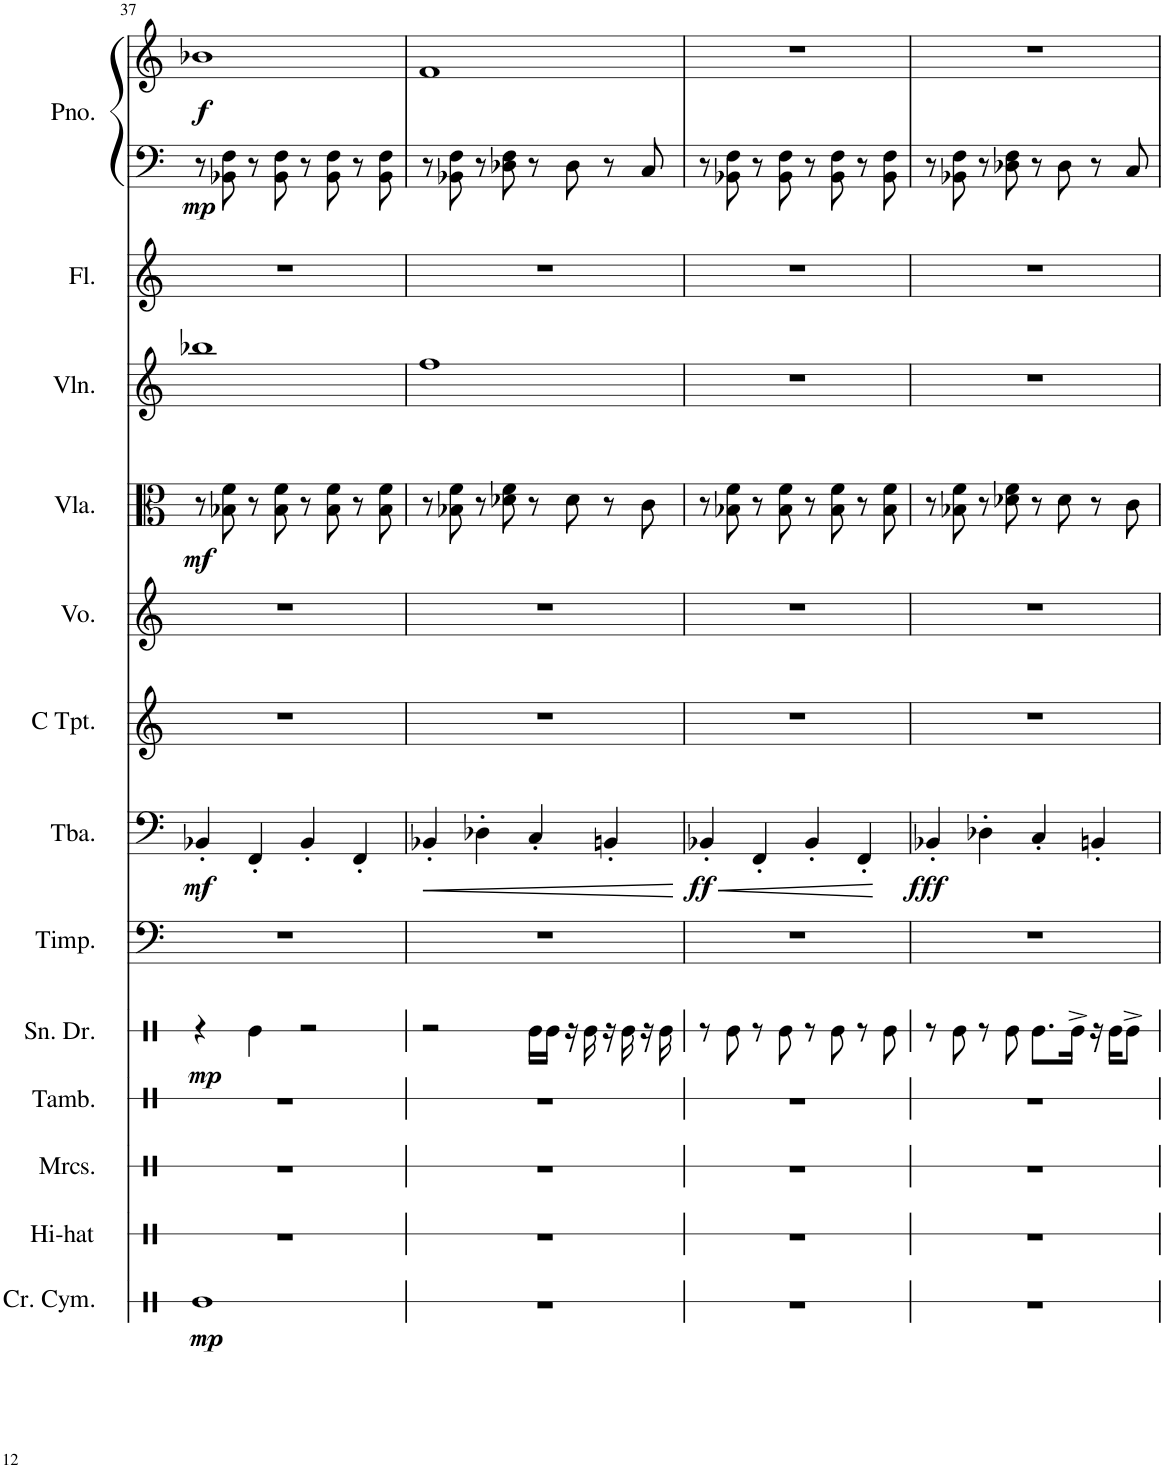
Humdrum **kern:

**kern	**dynam	**kern	**kern	**kern	**kern	**dynam	**kern	**kern	**dynam	**kern	**kern	**kern	**dynam	**kern	**kern	**kern	**kern	**dynam
*part13	*part13	*part12	*part11	*part10	*part9	*part9	*part8	*part7	*part7	*part6	*part5	*part4	*part4	*part3	*part2	*part1	*part1	*part1
*staff14	*staff14	*staff13	*staff12	*staff11	*staff10	*staff10	*staff9	*staff8	*staff8	*staff7	*staff6	*staff5	*staff5	*staff4	*staff3	*staff2	*staff1	*staff1/2
*I"Crash Cymbal	*	*I"Hi-hat	*I"Maracas	*I"Tambourine	*I"Snare Drum	*	*I"Timpani	*I"Tuba	*	*I"C Trumpet	*I"Voice	*I"Viola	*	*I"Violin	*I"Flute	*I"Piano	*	*
*I'Cr. Cym.	*	*I'Hi-hat	*I'Mrcs.	*I'Tamb.	*I'Sn. Dr.	*	*I'Timp.	*I'Tba.	*	*I'C Tpt.	*I'Vo.	*I'Vla.	*	*I'Vln.	*I'Fl.	*I'Pno.	*	*
!!LO:PB:g=z
*clefX	*	*clefX	*clefX	*clefX	*clefX	*	*clefF4	*clefF4	*	*clefG2	*clefG2	*clefC3	*	*clefG2	*clefG2	*clefF4	*clefG2	*
*k[]	*	*k[]	*k[]	*k[]	*k[]	*	*k[]	*k[]	*	*k[]	*k[]	*k[]	*	*k[]	*k[]	*k[]	*k[]	*
*M4/4	*	*M4/4	*M4/4	*M4/4	*M4/4	*	*M4/4	*M4/4	*	*M4/4	*M4/4	*M4/4	*	*M4/4	*M4/4	*M4/4	*M4/4	*
=37	=37	=37	=37	=37	=37	=37	=37	=37	=37	=37	=37	=37	=37	=37	=37	=37	=37	=37
!	!LO:DY:b	!	!	!	!	!LO:DY:b	!	!	!LO:DY:b	!	!	!	!LO:DY:b	!	!	!	!	!LO:DY:b=2
!	!	!	!	!	!	!	!	!	!	!	!	!	!	!	!	!	!	!LO:DY:n=1:b
1Re	mp	1r	1r	1r	4r	mp	1r	4BB-X'/	mf	1r	1r	8r	mf	1bb-X	1r	8r	1b-X	mp f
.	.	.	.	.	.	.	.	.	.	.	.	8B-X\ 8f\	.	.	.	8BB-X\ 8F\	.	.
.	.	.	.	.	4Re\	.	.	4FF'/	.	.	.	8r	.	.	.	8r	.	.
.	.	.	.	.	.	.	.	.	.	.	.	8B-\ 8f\	.	.	.	8BB-\ 8F\	.	.
.	.	.	.	.	2r	.	.	4BB-'/	.	.	.	8r	.	.	.	8r	.	.
.	.	.	.	.	.	.	.	.	.	.	.	8B-\ 8f\	.	.	.	8BB-\ 8F\	.	.
.	.	.	.	.	.	.	.	4FF'/	.	.	.	8r	.	.	.	8r	.	.
.	.	.	.	.	.	.	.	.	.	.	.	8B-\ 8f\	.	.	.	8BB-\ 8F\	.	.
=38	=38	=38	=38	=38	=38	=38	=38	=38	=38	=38	=38	=38	=38	=38	=38	=38	=38	=38
!	!	!	!	!	!	!	!	!	!LO:HP:b	!	!	!	!	!	!	!	!	!
1r	.	1r	1r	1r	2r	.	1r	4BB-X'/	<	1r	1r	8r	.	1ff	1r	8r	1f	.
.	.	.	.	.	.	.	.	.	.	.	.	8B-X\ 8f\	.	.	.	8BB-X\ 8F\	.	.
.	.	.	.	.	.	.	.	4D-X'\	.	.	.	8r	.	.	.	8r	.	.
.	.	.	.	.	.	.	.	.	.	.	.	8d-X\ 8f\	.	.	.	8D-X\ 8F\	.	.
.	.	.	.	.	16Re\LL	.	.	4C'/	.	.	.	8r	.	.	.	8r	.	.
.	.	.	.	.	16Re\JJ	.	.	.	.	.	.	.	.	.	.	.	.	.
.	.	.	.	.	16r	.	.	.	.	.	.	8d-\	.	.	.	8D-\	.	.
.	.	.	.	.	16Re\	.	.	.	.	.	.	.	.	.	.	.	.	.
.	.	.	.	.	16r	.	.	4BBn'/	.	.	.	8r	.	.	.	8r	.	.
.	.	.	.	.	16Re\	.	.	.	.	.	.	.	.	.	.	.	.	.
.	.	.	.	.	16r	.	.	.	.	.	.	8c\	.	.	.	8C/	.	.
.	.	.	.	.	16Re\	.	.	.	.	.	.	.	.	.	.	.	.	.
.	.	.	.	.	.	.	.	.	[	.	.	.	.	.	.	.	.	.
=39	=39	=39	=39	=39	=39	=39	=39	=39	=39	=39	=39	=39	=39	=39	=39	=39	=39	=39
!	!	!	!	!	!	!	!	!	!LO:HP:b	!	!	!	!	!	!	!	!	!
!	!	!	!	!	!	!	!	!	!LO:DY:n=1:b	!	!	!	!	!	!	!	!	!
1r	.	1r	1r	1r	8r	.	1r	4BB-X'/	< ff	1r	1r	8r	.	1r	1r	8r	1r	.
.	.	.	.	.	8Re\	.	.	.	.	.	.	8B-X\ 8f\	.	.	.	8BB-X\ 8F\	.	.
.	.	.	.	.	8r	.	.	4FF'/	.	.	.	8r	.	.	.	8r	.	.
.	.	.	.	.	8Re\	.	.	.	.	.	.	8B-\ 8f\	.	.	.	8BB-\ 8F\	.	.
.	.	.	.	.	8r	.	.	4BB-'/	.	.	.	8r	.	.	.	8r	.	.
.	.	.	.	.	8Re\	.	.	.	.	.	.	8B-\ 8f\	.	.	.	8BB-\ 8F\	.	.
.	.	.	.	.	8r	.	.	4FF'/	.	.	.	8r	.	.	.	8r	.	.
.	.	.	.	.	8Re\	.	.	.	.	.	.	8B-\ 8f\	.	.	.	8BB-\ 8F\	.	.
.	.	.	.	.	.	.	.	.	[	.	.	.	.	.	.	.	.	.
=40	=40	=40	=40	=40	=40	=40	=40	=40	=40	=40	=40	=40	=40	=40	=40	=40	=40	=40
!	!	!	!	!	!	!	!	!	!LO:DY:b	!	!	!	!	!	!	!	!	!
1r	.	1r	1r	1r	8r	.	1r	4BB-X'/	fff	1r	1r	8r	.	1r	1r	8r	1r	.
.	.	.	.	.	8Re\	.	.	.	.	.	.	8B-X\ 8f\	.	.	.	8BB-X\ 8F\	.	.
.	.	.	.	.	8r	.	.	4D-X'\	.	.	.	8r	.	.	.	8r	.	.
.	.	.	.	.	8Re\	.	.	.	.	.	.	8d-X\ 8f\	.	.	.	8D-X\ 8F\	.	.
.	.	.	.	.	8.Re\L	.	.	4C'/	.	.	.	8r	.	.	.	8r	.	.
.	.	.	.	.	.	.	.	.	.	.	.	8d-\	.	.	.	8D-\	.	.
.	.	.	.	.	16Re^\Jk	.	.	.	.	.	.	.	.	.	.	.	.	.
.	.	.	.	.	16r	.	.	4BBn'/	.	.	.	8r	.	.	.	8r	.	.
.	.	.	.	.	16Re\KL	.	.	.	.	.	.	.	.	.	.	.	.	.
.	.	.	.	.	8Re^\J	.	.	.	.	.	.	8c\	.	.	.	8C/	.	.
=	=	=	=	=	=	=	=	=	=	=	=	=	=	=	=	=	=	=
*-	*-	*-	*-	*-	*-	*-	*-	*-	*-	*-	*-	*-	*-	*-	*-	*-	*-	*-
